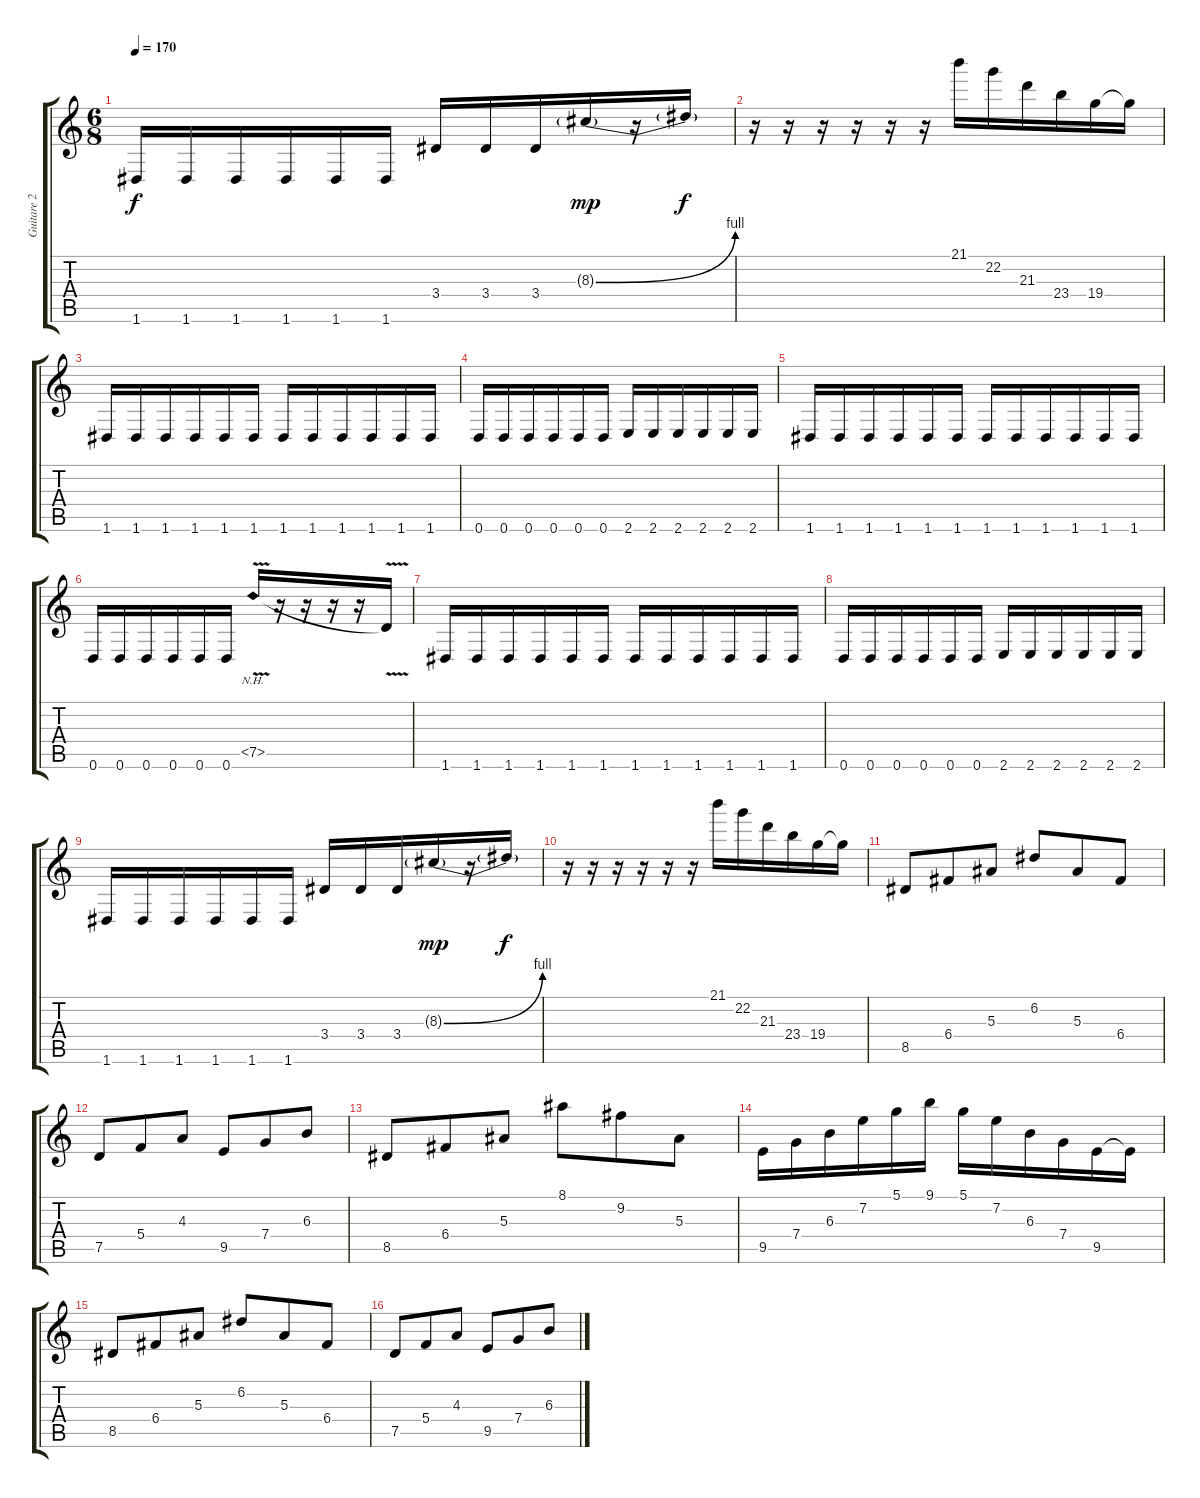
\track ("Guitare 2" "Guitare 2") {instrument distortionguitar}
\staff {score tabs}
\tuning (D4 A3 F3 C3 G2 D2) {hide}
\ts (6 8)
\tempo 170
\clef g2
\ks c
1.6.16{dy f} 1.6.16 1.6.16 1.6.16 1.6.16 1.6.16 3.4.16 3.4.16 3.4.16 8.3{be (bend 0 0 60 4) g}.16{dy mp} r.16 8.3{t}.16{dy f} |
r.16 r.16 r.16 r.16 r.16 r.16 21.1.16 22.2.16 21.3.16 23.4.16 19.4.16 19.4{t}.16 |
1.6.16 1.6.16 1.6.16 1.6.16 1.6.16 1.6.16 1.6.16 1.6.16 1.6.16 1.6.16 1.6.16 1.6.16 |
0.6.16 0.6.16 0.6.16 0.6.16 0.6.16 0.6.16 2.6.16 2.6.16 2.6.16 2.6.16 2.6.16 2.6.16 |
1.6.16 1.6.16 1.6.16 1.6.16 1.6.16 1.6.16 1.6.16 1.6.16 1.6.16 1.6.16 1.6.16 1.6.16 |
0.6.16 0.6.16 0.6.16 0.6.16 0.6.16 0.6.16 7.5{nh v}.16 r.16 r.16 r.16 r.16 7.5{t}.16 |
1.6.16 1.6.16 1.6.16 1.6.16 1.6.16 1.6.16 1.6.16 1.6.16 1.6.16 1.6.16 1.6.16 1.6.16 |
0.6.16 0.6.16 0.6.16 0.6.16 0.6.16 0.6.16 2.6.16 2.6.16 2.6.16 2.6.16 2.6.16 2.6.16 |
1.6.16 1.6.16 1.6.16 1.6.16 1.6.16 1.6.16 3.4.16 3.4.16 3.4.16 8.3{be (bend 0 0 60 4) g}.16{dy mp} r.16 8.3{t}.16{dy f} |
r.16 r.16 r.16 r.16 r.16 r.16 21.1.16 22.2.16 21.3.16 23.4.16 19.4.16 19.4{t}.16 |
8.5.8 6.4.8 5.3.8 6.2.8 5.3.8 6.4.8 |
7.5.8 5.4.8 4.3.8 9.5.8 7.4.8 6.3.8 |
8.5.8 6.4.8 5.3.8 8.1.8 9.2.8 5.3.8 |
9.5.16 7.4.16 6.3.16 7.2.16 5.1.16 9.1.16 5.1.16 7.2.16 6.3.16 7.4.16 9.5.16 9.5{t}.16 |
8.5.8 6.4.8 5.3.8 6.2.8 5.3.8 6.4.8 |
7.5.8 5.4.8 4.3.8 9.5.8 7.4.8 6.3.8
